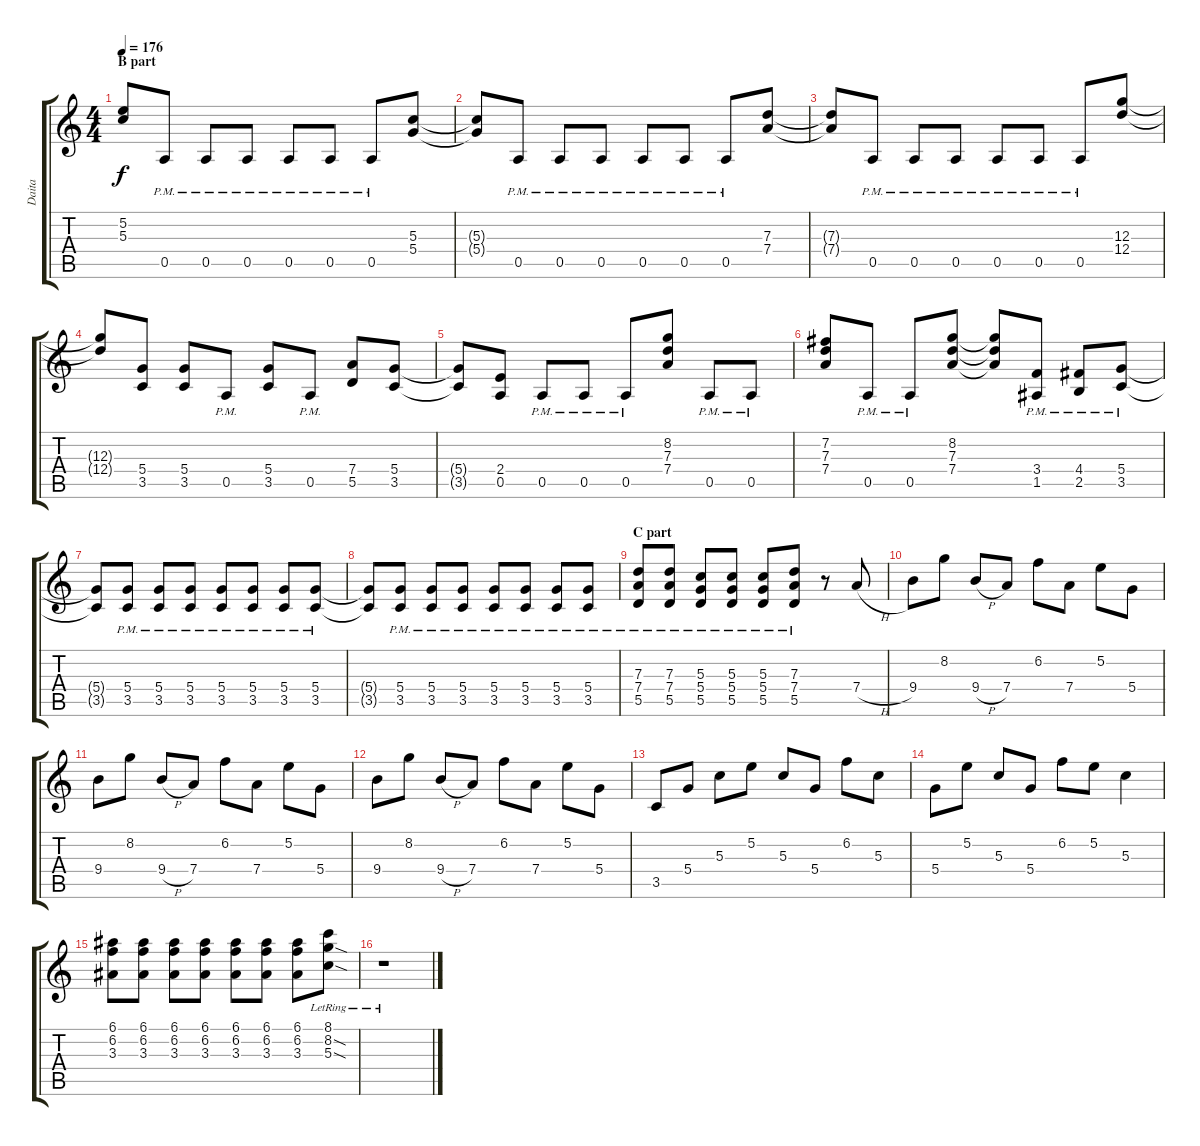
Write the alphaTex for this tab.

\track ("Daita" "Daita") {instrument distortionguitar}
\staff {score tabs}
\tuning (E4 B3 G3 D3 A2 E2) {hide}
\ts (4 4)
\section ("" "B part")
\tempo 176
\clef g2
\ks c
(5.2{t} 5.3{t}).8{dy f} 0.5{pm}.8 0.5{pm}.8 0.5{pm}.8 0.5{pm}.8 0.5{pm}.8 0.5{pm}.8 (5.3 5.4).8 |
(5.3{t} 5.4{t}).8 0.5{pm}.8 0.5{pm}.8 0.5{pm}.8 0.5{pm}.8 0.5{pm}.8 0.5{pm}.8 (7.3 7.4).8 |
(7.3{t} 7.4{t}).8 0.5{pm}.8 0.5{pm}.8 0.5{pm}.8 0.5{pm}.8 0.5{pm}.8 0.5{pm}.8 (12.3 12.4).8 |
(12.3{t} 12.4{t}).8 (5.4 3.5).8 (5.4 3.5).8 0.5{pm}.8 (5.4 3.5).8 0.5{pm}.8 (7.4 5.5).8 (5.4 3.5).8 |
(5.4{t} 3.5{t}).8 (2.4 0.5).8 0.5{pm}.8 0.5{pm}.8 0.5{pm}.8 (8.2 7.3 7.4).8 0.5{pm}.8 0.5{pm}.8 |
(7.2 7.3 7.4).8 0.5{pm}.8 0.5{pm}.8 (8.2 7.3 7.4).8 (8.2{t} 7.3{t} 7.4{t}).8 (3.4{pm} 1.5{pm}).8 (4.4{pm} 2.5{pm}).8 (5.4{pm} 3.5{pm}).8 |
(5.4{t} 3.5{t}).8 (5.4{pm} 3.5{pm}).8 (5.4{pm} 3.5{pm}).8 (5.4{pm} 3.5{pm}).8 (5.4{pm} 3.5{pm}).8 (5.4{pm} 3.5{pm}).8 (5.4{pm} 3.5{pm}).8 (5.4{pm} 3.5{pm}).8 |
(5.4{t} 3.5{t}).8 (5.4{pm} 3.5{pm}).8 (5.4{pm} 3.5{pm}).8 (5.4{pm} 3.5{pm}).8 (5.4{pm} 3.5{pm}).8 (5.4{pm} 3.5{pm}).8 (5.4{pm} 3.5{pm}).8 (5.4{pm} 3.5{pm}).8 |
\section ("" "C part")
(7.3 7.4{pm} 5.5{pm}).8 (7.3 7.4{pm} 5.5{pm}).8 (5.3 5.4{pm} 5.5{pm}).8 (5.3 5.4{pm} 5.5{pm}).8 (5.3 5.4{pm} 5.5{pm}).8 (7.3 7.4{pm} 5.5{pm}).8 r.8 7.4{h}.8 |
9.4.8 8.2.8 9.4{h}.8 7.4.8 6.2.8 7.4.8 5.2.8 5.4.8 |
9.4.8 8.2.8 9.4{h}.8 7.4.8 6.2.8 7.4.8 5.2.8 5.4.8 |
9.4.8 8.2.8 9.4{h}.8 7.4.8 6.2.8 7.4.8 5.2.8 5.4.8 |
3.5.8 5.4.8 5.3.8 5.2.8 5.3.8 5.4.8 6.2.8 5.3.8 |
5.4.8 5.2.8 5.3.8 5.4.8 6.2.8 5.2.8 5.3.4 |
(6.1 6.2 3.3).8 (6.1 6.2 3.3).8 (6.1 6.2 3.3).8 (6.1 6.2 3.3).8 (6.1 6.2 3.3).8 (6.1 6.2 3.3).8 (6.1 6.2 3.3).8 (8.1{lr} 8.2{sod} 5.3{sod}).8 |
r.1
